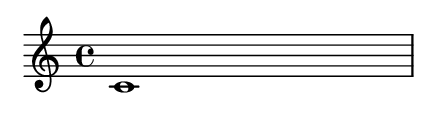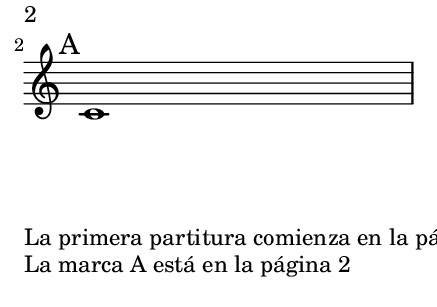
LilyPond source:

%% Generated by lilypond-book
%% Options: [exampleindent=10.16\mm,indent=0\mm,line-width=160\mm,paper-height=845.047\pt,paper-width=597.508\pt,papersize="a8landscape"]
\include "lilypond-book-preamble.ly"


% ****************************************************************
% Start cut-&-pastable-section
% ****************************************************************

#(ly:set-option 'eps-box-padding 3.000000)



\paper {
  #(set-paper-size "a8landscape")
  indent = 0\mm
}

\layout {
  
}




% ****************************************************************
% ly snippet:
% ****************************************************************
\sourcefileline 1847
\header { tagline = ##f }
\book {
  \label #'firstScore
  \score {
    {
      c'1
      \pageBreak \mark A \label #'markA
      c'1
    }
  }
  \markup { La primera partitura comienza en la página \page-ref #'firstScore "0" "?" }
  \markup { La marca A está en la página \page-ref #'markA "0" "?" }
}


% ****************************************************************
% end ly snippet
% ****************************************************************
